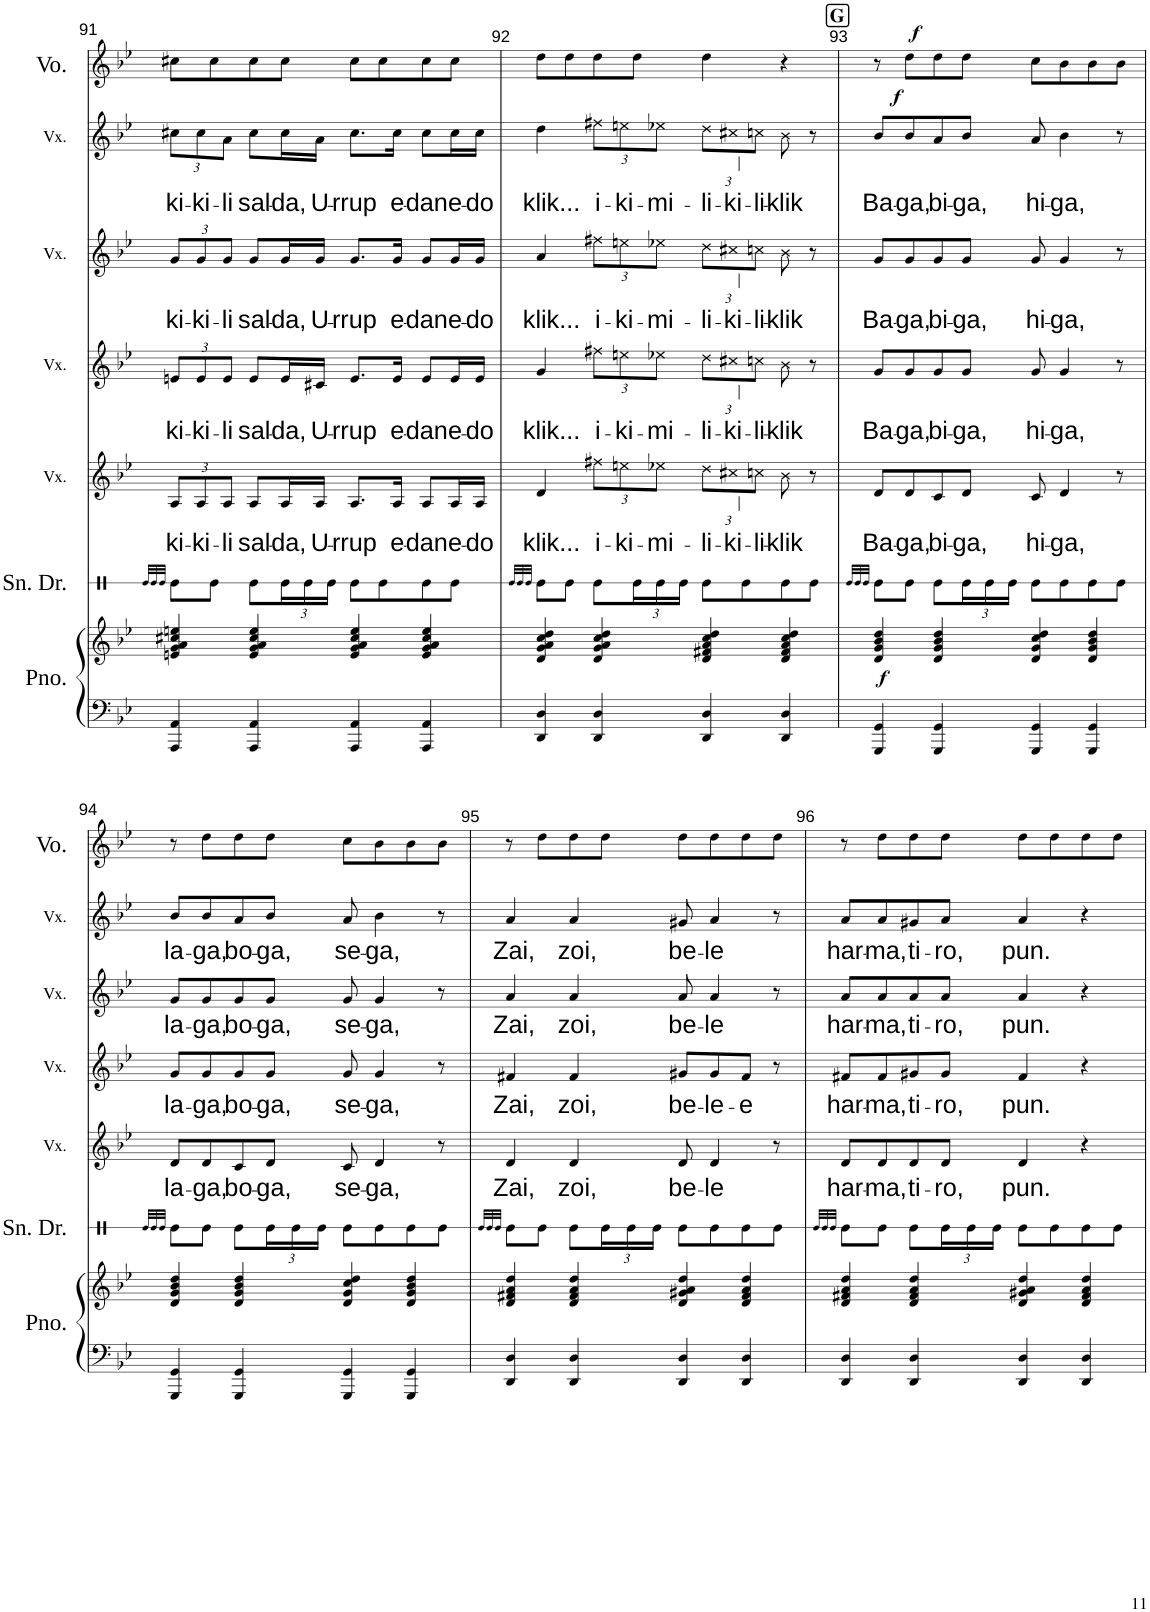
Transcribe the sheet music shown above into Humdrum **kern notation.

**kern	**kern	**dynam	**kern	**text	**kern	**text	**kern	**text	**kern	**text	**dynam	**kern	**dynam
*part6	*part6	*part6	*part5	*part5	*part4	*part4	*part3	*part3	*part2	*part2	*part2	*part1	*part1
*staff7	*staff6	*staff6/7	*staff5	*staff5	*staff4	*staff4	*staff3	*staff3	*staff2	*staff2	*staff2	*staff1	*staff1
*I"Piano	*	*	*I"Voix	*	*I"Voix	*	*I"Voix	*	*I"Voix	*	*	*I"Voice	*
*I'Pno.	*	*	*I'Vx.	*	*I'Vx.	*	*I'Vx.	*	*I'Vx.	*	*	*I'Vo.	*
!!LO:PB:g=z
*clefF4	*clefG2	*	*clefG2	*	*clefG2	*	*clefG2	*	*clefG2	*	*	*clefG2	*
*k[b-e-]	*k[b-e-]	*	*k[b-e-]	*	*k[b-e-]	*	*k[b-e-]	*	*k[b-e-]	*	*	*k[b-e-]	*
*M4/4	*M4/4	*	*M4/4	*	*M4/4	*	*M4/4	*	*M4/4	*	*	*M4/4	*
*	*	*	*Xbrackettup	*	*	*	*	*	*	*	*	*	*
=91	=91	=91	=91	=91	=91	=91	=91	=91	=91	=91	=91	=91	=91
!	!	!	!	!LO:LY:b	!	!	!	!	!	!	!	!	!
*	*	*	*	*	*Xbrackettup	*	*	*	*	*	*	*	*
!	!	!	!	!	!	!LO:LY:b	!	!	!	!	!	!	!
*	*	*	*	*	*	*	*Xbrackettup	*	*	*	*	*	*
!	!	!	!	!	!	!	!	!LO:LY:b	!	!	!	!	!
*	*	*	*	*	*	*	*	*	*Xbrackettup	*	*	*	*
!	!	!	!	!	!	!	!	!	!	!LO:LY:b	!	!	!
4AAA/ 4AA/	4en/ 4g/ 4a/ 4cc#X/ 4een/	.	12A/L	ki-	12en/L	ki-	12g/L	ki-	12cc#X\L	ki-	.	8cc#X\L	.
!	!	!	!	!LO:LY:b	!	!LO:LY:b	!	!LO:LY:b	!	!LO:LY:b	!	!	!
.	.	.	12A/	-ki-	12e/	-ki-	12g/	-ki-	12cc#\	-ki-	.	.	.
.	.	.	.	.	.	.	.	.	.	.	.	8cc#\	.
!	!	!	!	!LO:LY:b	!	!LO:LY:b	!	!LO:LY:b	!	!LO:LY:b	!	!	!
.	.	.	12A/J	-li	12e/J	-li	12g/J	-li	12a\J	-li	.	.	.
!	!	!	!	!LO:LY:b	!	!LO:LY:b	!	!LO:LY:b	!	!LO:LY:b	!	!	!
4AAA/ 4AA/	4e/ 4g/ 4a/ 4cc#/ 4ee/	.	8A/L	sal-	8e/L	sal-	8g/L	sal-	8cc#\L	sal-	.	8cc#\	.
!	!	!	!	!LO:LY:b	!	!LO:LY:b	!	!LO:LY:b	!	!LO:LY:b	!	!	!
.	.	.	16A/L	-da,	16e/L	-da,	16g/L	-da,	16cc#\L	-da,	.	8cc#\J	.
!	!	!	!	!LO:LY:b	!	!LO:LY:b	!	!LO:LY:b	!	!LO:LY:b	!	!	!
.	.	.	16A/JJ	U-	16c#X/JJ	U-	16g/JJ	U-	16a\JJ	U-	.	.	.
!	!	!	!	!LO:LY:b	!	!LO:LY:b	!	!LO:LY:b	!	!LO:LY:b	!	!	!
4AAA/ 4AA/	4e/ 4g/ 4a/ 4cc#/ 4ee/	.	8.A/L	-rrup	8.e/L	-rrup	8.g/L	-rrup	8.cc#\L	-rrup	.	8cc#\L	.
.	.	.	.	.	.	.	.	.	.	.	.	8cc#\	.
!	!	!	!	!LO:LY:b	!	!LO:LY:b	!	!LO:LY:b	!	!LO:LY:b	!	!	!
.	.	.	16A/Jk	e-	16e/Jk	e-	16g/Jk	e-	16cc#\Jk	e-	.	.	.
!	!	!	!	!LO:LY:b	!	!LO:LY:b	!	!LO:LY:b	!	!LO:LY:b	!	!	!
4AAA/ 4AA/	4e/ 4g/ 4a/ 4cc#/ 4ee/	.	8A/L	-dan	8e/L	-dan	8g/L	-dan	8cc#\L	-dan	.	8cc#\	.
!	!	!	!	!LO:LY:b	!	!LO:LY:b	!	!LO:LY:b	!	!LO:LY:b	!	!	!
.	.	.	16A/L	e-	16e/L	e-	16g/L	e-	16cc#\L	e-	.	8cc#\J	.
!	!	!	!	!LO:LY:b	!	!LO:LY:b	!	!LO:LY:b	!	!LO:LY:b	!	!	!
.	.	.	16A/JJ	-do	16e/JJ	-do	16g/JJ	-do	16cc#\JJ	-do	.	.	.
=92	=92	=92	=92	=92	=92	=92	=92	=92	=92	=92	=92	=92	=92
!	!	!	!	!LO:LY:b	!	!LO:LY:b	!	!LO:LY:b	!	!LO:LY:b	!	!	!
4DD/ 4D/	4d/ 4g/ 4a/ 4cc/ 4dd/	.	4d/	klik...	4g/	klik...	4a/	klik...	4dd\	klik...	.	8dd\L	.
.	.	.	.	.	.	.	.	.	.	.	.	8dd\	.
!	!	!	!	!LO:LY:b	!	!LO:LY:b	!	!LO:LY:b	!	!LO:LY:b	!	!	!
4DD/ 4D/	4d/ 4g/ 4a/ 4cc/ 4dd/	.	12ff#X\L	i-	12ff#X\L	i-	12ff#X\L	i-	12ff#X\L	i-	.	8dd\	.
!	!	!	!	!LO:LY:b	!	!LO:LY:b	!	!LO:LY:b	!	!LO:LY:b	!	!	!
.	.	.	12een\	-ki-	12een\	-ki-	12een\	-ki-	12een\	-ki-	.	.	.
.	.	.	.	.	.	.	.	.	.	.	.	8dd\J	.
!	!	!	!	!LO:LY:b	!	!LO:LY:b	!	!LO:LY:b	!	!LO:LY:b	!	!	!
.	.	.	12ee-X\J	-mi-	12ee-X\J	-mi-	12ee-X\J	-mi-	12ee-X\J	-mi-	.	.	.
!	!	!	!	!LO:LY:b	!	!LO:LY:b	!	!LO:LY:b	!	!LO:LY:b	!	!	!
4DD/ 4D/	4d/ 4f#X/ 4a/ 4cc/ 4dd/	.	12dd\L	-li-	12dd\L	-li-	12dd\L	-li-	12dd\L	-li-	.	4dd\	.
!	!	!	!	!LO:LY:b	!	!LO:LY:b	!	!LO:LY:b	!	!LO:LY:b	!	!	!
.	.	.	12cc#X\	-ki-	12cc#X\	-ki-	12cc#X\	-ki-	12cc#X\	-ki-	.	.	.
!	!	!	!	!LO:LY:b	!	!LO:LY:b	!	!LO:LY:b	!	!LO:LY:b	!	!	!
.	.	.	12ccn\J	-li-	12ccn\J	-li-	12ccn\J	-li-	12ccn\J	-li-	.	.	.
!	!	!	!	!LO:LY:b	!	!LO:LY:b	!	!LO:LY:b	!	!LO:LY:b	!	!	!
4DD/ 4D/	4d/ 4f#/ 4a/ 4cc/ 4dd/	.	8b-\	-klik	8b-\	-klik	8b-\	-klik	8b-\	-klik	.	4r	.
.	.	.	8r	.	8r	.	8r	.	8r	.	.	.	.
!!LO:REH:place=s1:a:B:cj:fs=14:t=G
=93	=93	=93	=93	=93	=93	=93	=93	=93	=93	=93	=93	=93	=93
!	!	!LO:DY:a=2	!	!LO:LY:b	!	!LO:LY:b	!	!LO:LY:b	!	!LO:LY:b	!	!	!
4GGG/ 4GG/	4d/ 4g/ 4b-/ 4dd/	f	8d/L	Ba-	8g/L	Ba-	8g/L	Ba-	8b-/L	Ba-	.	8r	.
!	!	!	!	!LO:LY:b	!	!LO:LY:b	!	!LO:LY:b	!	!LO:LY:b	!LO:DY:a	!	!LO:DY:a
.	.	.	8d/	-ga,	8g/	-ga,	8g/	-ga,	8b-/	-ga,	f	8dd\L	f
!	!	!	!	!LO:LY:b	!	!LO:LY:b	!	!LO:LY:b	!	!LO:LY:b	!	!	!
4GGG/ 4GG/	4d/ 4g/ 4b-/ 4dd/	.	8c/	bi-	8g/	bi-	8g/	bi-	8a/	bi-	.	8dd\	.
!	!	!	!	!LO:LY:b	!	!LO:LY:b	!	!LO:LY:b	!	!LO:LY:b	!	!	!
.	.	.	8d/J	-ga,	8g/J	-ga,	8g/J	-ga,	8b-/J	-ga,	.	8dd\J	.
!	!	!	!	!LO:LY:b	!	!LO:LY:b	!	!LO:LY:b	!	!LO:LY:b	!	!	!
4GGG/ 4GG/	4d/ 4g/ 4cc/ 4dd/	.	8c/	hi-	8g/	hi-	8g/	hi-	8a/	hi-	.	8cc\L	.
!	!	!	!	!LO:LY:b	!	!LO:LY:b	!	!LO:LY:b	!	!LO:LY:b	!	!	!
.	.	.	4d/	-ga,	4g/	-ga,	4g/	-ga,	4b-\	-ga,	.	8b-\	.
4GGG/ 4GG/	4d/ 4g/ 4b-/ 4dd/	.	.	.	.	.	.	.	.	.	.	8b-\	.
.	.	.	8r	.	8r	.	8r	.	8r	.	.	8b-\J	.
!!LO:LB:g=z
=94	=94	=94	=94	=94	=94	=94	=94	=94	=94	=94	=94	=94	=94
!	!	!	!	!LO:LY:b	!	!LO:LY:b	!	!LO:LY:b	!	!LO:LY:b	!	!	!
4GGG/ 4GG/	4d/ 4g/ 4b-/ 4dd/	.	8d/L	la-	8g/L	la-	8g/L	la-	8b-/L	la-	.	8r	.
!	!	!	!	!LO:LY:b	!	!LO:LY:b	!	!LO:LY:b	!	!LO:LY:b	!	!	!
.	.	.	8d/	-ga,	8g/	-ga,	8g/	-ga,	8b-/	-ga,	.	8dd\L	.
!	!	!	!	!LO:LY:b	!	!LO:LY:b	!	!LO:LY:b	!	!LO:LY:b	!	!	!
4GGG/ 4GG/	4d/ 4g/ 4b-/ 4dd/	.	8c/	bo-	8g/	bo-	8g/	bo-	8a/	bo-	.	8dd\	.
!	!	!	!	!LO:LY:b	!	!LO:LY:b	!	!LO:LY:b	!	!LO:LY:b	!	!	!
.	.	.	8d/J	-ga,	8g/J	-ga,	8g/J	-ga,	8b-/J	-ga,	.	8dd\J	.
!	!	!	!	!LO:LY:b	!	!LO:LY:b	!	!LO:LY:b	!	!LO:LY:b	!	!	!
4GGG/ 4GG/	4d/ 4g/ 4cc/ 4dd/	.	8c/	se-	8g/	se-	8g/	se-	8a/	se-	.	8cc\L	.
!	!	!	!	!LO:LY:b	!	!LO:LY:b	!	!LO:LY:b	!	!LO:LY:b	!	!	!
.	.	.	4d/	-ga,	4g/	-ga,	4g/	-ga,	4b-\	-ga,	.	8b-\	.
4GGG/ 4GG/	4d/ 4g/ 4b-/ 4dd/	.	.	.	.	.	.	.	.	.	.	8b-\	.
.	.	.	8r	.	8r	.	8r	.	8r	.	.	8b-\J	.
=95	=95	=95	=95	=95	=95	=95	=95	=95	=95	=95	=95	=95	=95
!	!	!	!	!LO:LY:b	!	!LO:LY:b	!	!LO:LY:b	!	!LO:LY:b	!	!	!
4DD/ 4D/	4d/ 4f#X/ 4a/ 4dd/	.	4d/	Zai,	4f#X/	Zai,	4a/	Zai,	4a/	Zai,	.	8r	.
.	.	.	.	.	.	.	.	.	.	.	.	8dd\L	.
!	!	!	!	!LO:LY:b	!	!LO:LY:b	!	!LO:LY:b	!	!LO:LY:b	!	!	!
4DD/ 4D/	4d/ 4f#/ 4a/ 4dd/	.	4d/	zoi,	4f#/	zoi,	4a/	zoi,	4a/	zoi,	.	8dd\	.
.	.	.	.	.	.	.	.	.	.	.	.	8dd\J	.
!	!	!	!	!LO:LY:b	!	!LO:LY:b	!	!LO:LY:b	!	!LO:LY:b	!	!	!
4DD/ 4D/	4d/ 4g#X/ 4a/ 4dd/	.	8d/	be-	8g#X/L	be-	8a/	be-	8g#X/	be-	.	8dd\L	.
!	!	!	!	!LO:LY:b	!	!LO:LY:b	!	!LO:LY:b	!	!LO:LY:b	!	!	!
.	.	.	4d/	-le	8g#/	-le-	4a/	-le	4a/	-le	.	8dd\	.
!	!	!	!	!	!	!LO:LY:b	!	!	!	!	!	!	!
4DD/ 4D/	4d/ 4f#/ 4a/ 4dd/	.	.	.	8f#/J	-e	.	.	.	.	.	8dd\	.
.	.	.	8r	.	8r	.	8r	.	8r	.	.	8dd\J	.
=96	=96	=96	=96	=96	=96	=96	=96	=96	=96	=96	=96	=96	=96
!	!	!	!	!LO:LY:b	!	!LO:LY:b	!	!LO:LY:b	!	!LO:LY:b	!	!	!
4DD/ 4D/	4d/ 4f#X/ 4a/ 4dd/	.	8d/L	har-	8f#X/L	har-	8a/L	har-	8a/L	har-	.	8r	.
!	!	!	!	!LO:LY:b	!	!LO:LY:b	!	!LO:LY:b	!	!LO:LY:b	!	!	!
.	.	.	8d/	-ma,	8f#/	-ma,	8a/	-ma,	8a/	-ma,	.	8dd\L	.
!	!	!	!	!LO:LY:b	!	!LO:LY:b	!	!LO:LY:b	!	!LO:LY:b	!	!	!
4DD/ 4D/	4d/ 4f#/ 4a/ 4dd/	.	8d/	ti-	8g#X/	ti-	8a/	ti-	8g#X/	ti-	.	8dd\	.
!	!	!	!	!LO:LY:b	!	!LO:LY:b	!	!LO:LY:b	!	!LO:LY:b	!	!	!
.	.	.	8d/J	-ro,	8g#/J	-ro,	8a/J	-ro,	8a/J	-ro,	.	8dd\J	.
!	!	!	!	!LO:LY:b	!	!LO:LY:b	!	!LO:LY:b	!	!LO:LY:b	!	!	!
4DD/ 4D/	4d/ 4g#X/ 4a/ 4dd/	.	4d/	pun.	4f#/	pun.	4a/	pun.	4a/	pun.	.	8dd\L	.
.	.	.	.	.	.	.	.	.	.	.	.	8dd\	.
4DD/ 4D/	4d/ 4f#/ 4a/ 4dd/	.	4r	.	4r	.	4r	.	4r	.	.	8dd\	.
.	.	.	.	.	.	.	.	.	.	.	.	8dd\J	.
=	=	=	=	=	=	=	=	=	=	=	=	=	=
*-	*-	*-	*-	*-	*-	*-	*-	*-	*-	*-	*-	*-	*-
